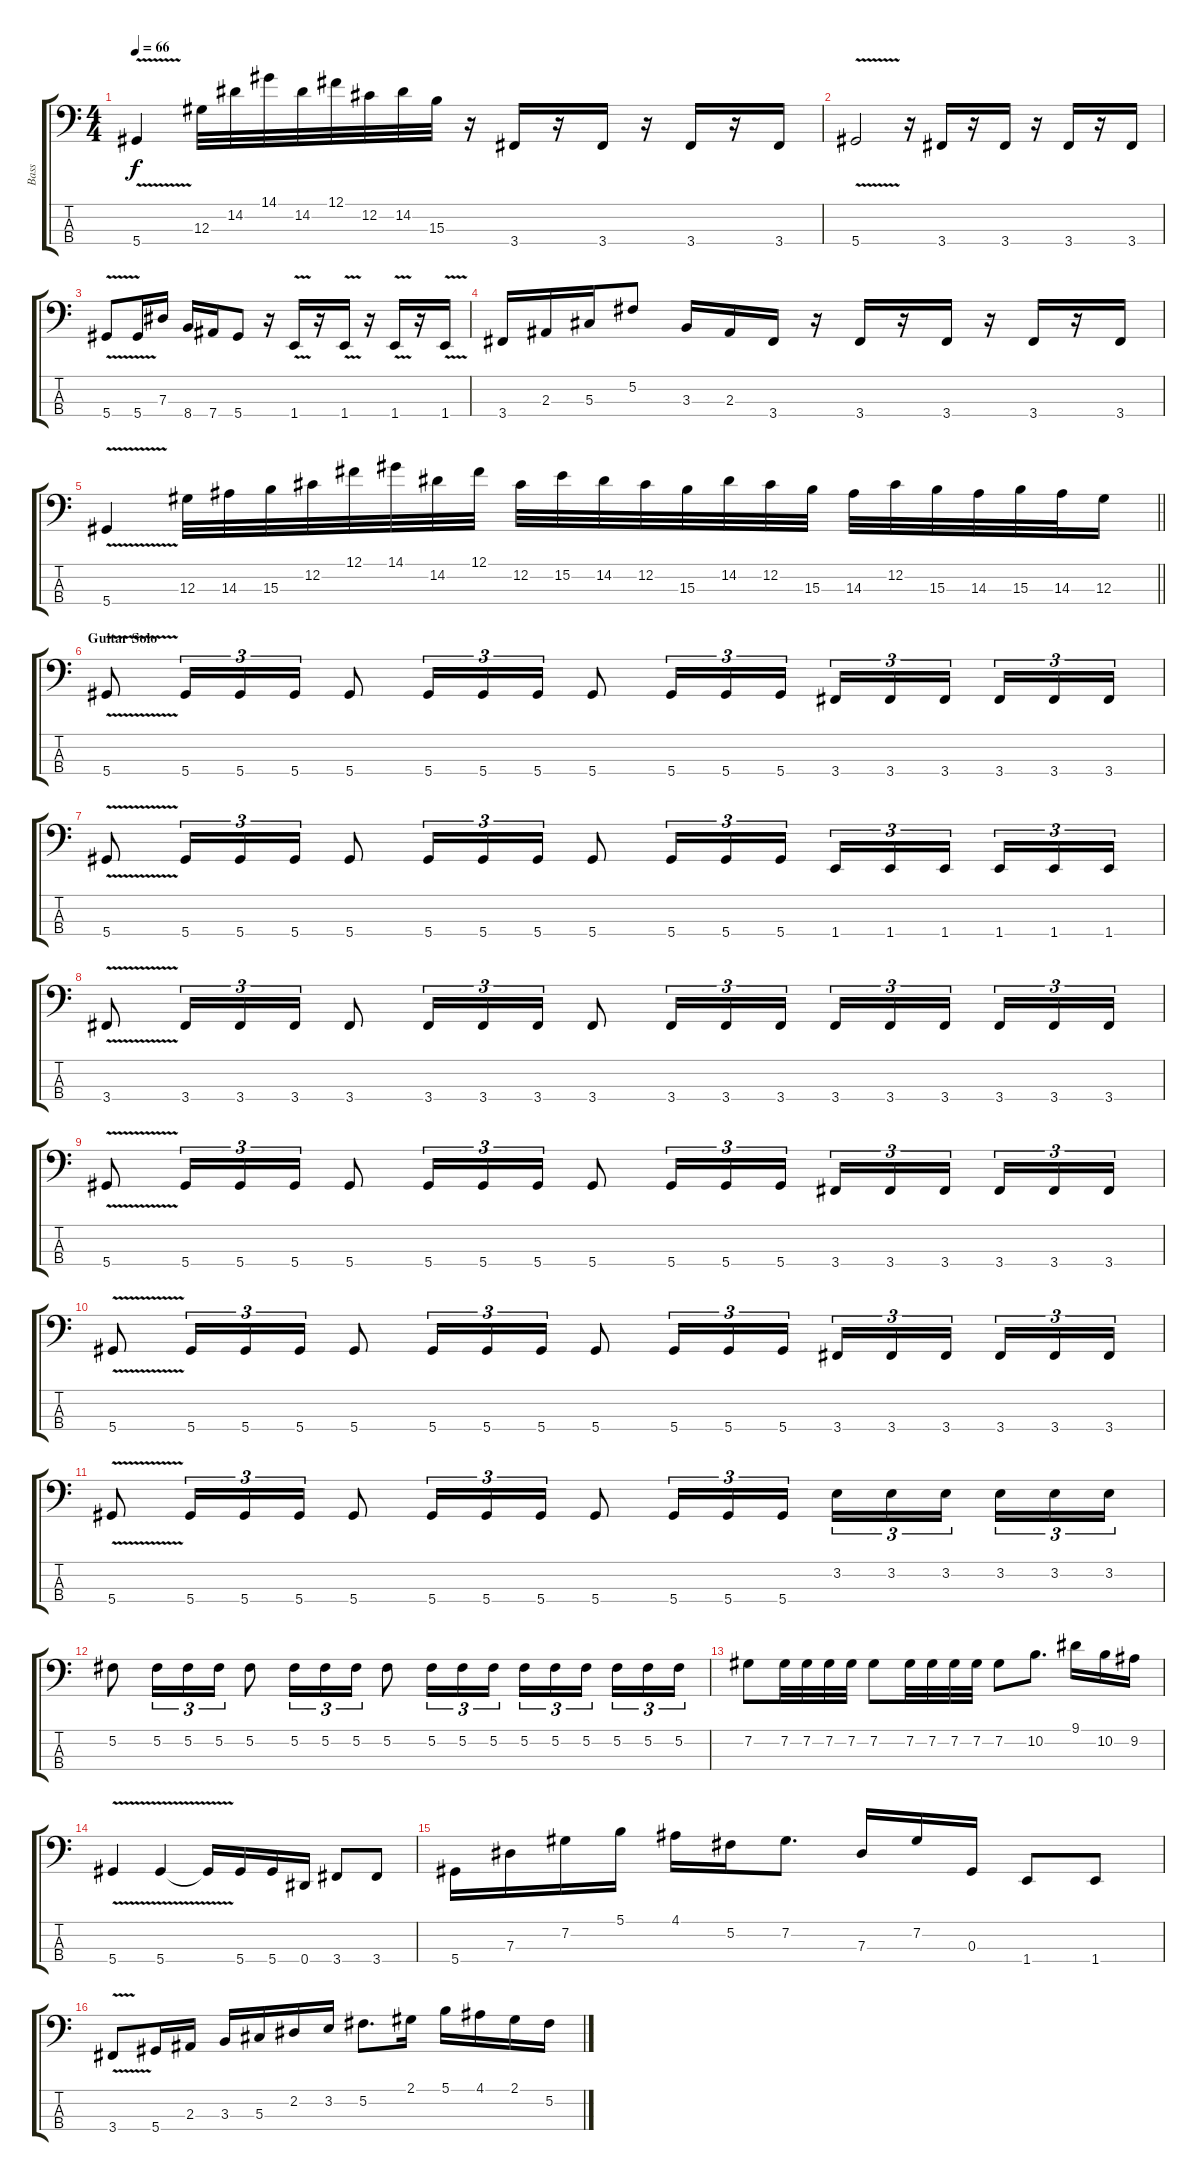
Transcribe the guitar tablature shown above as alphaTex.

\track ("Bass" "Bass") {instrument fretlessbass}
\staff {score tabs}
\tuning (Gb2 Db2 Ab1 Eb1) {hide}
\ts (4 4)
\tempo 66
\clef f4
\ks c
5.4{v}.4{dy f} 12.3.32 14.2.32 14.1.32 14.2.32 12.1.32 12.2.32 14.2.32 15.3.32 r.16 3.4.16 r.16 3.4.16 r.16 3.4.16 r.16 3.4.16 |
5.4{v}.2 r.16 3.4.16 r.16 3.4.16 r.16 3.4.16 r.16 3.4.16 |
5.4{v}.8 5.4{v}.16 7.3.16 8.4.16 7.4.16 5.4.8 r.16 1.4{v}.16 r.16 1.4{v}.16 r.16 1.4{v}.16 r.16 1.4{v}.16 |
3.4.16 2.3.16 5.3.16 5.2.8 3.3.16 2.3.16 3.4.16 r.16 3.4.16 r.16 3.4.16 r.16 3.4.16 r.16 3.4.16 |
\barLineRight lightlight
5.4{v}.4 12.3.32 14.3.32 15.3.32 12.2.32 12.1.32 14.1.32 14.2.32 12.1.32 12.2.32 15.2.32 14.2.32 12.2.32 15.3.32 14.2.32 12.2.32 15.3.32 14.3.32 12.2.32 15.3.32 14.3.32 15.3.32 14.3.32 12.3.16 |
\section ("" "Guitar Solo")
5.4{v}.8 5.4.16{tu (3 2)} 5.4.16{tu (3 2)} 5.4.16{tu (3 2)} 5.4.8 5.4.16{tu (3 2)} 5.4.16{tu (3 2)} 5.4.16{tu (3 2)} 5.4.8 5.4.16{tu (3 2)} 5.4.16{tu (3 2)} 5.4.16{tu (3 2)} 3.4.16{tu (3 2)} 3.4.16{tu (3 2)} 3.4.16{tu (3 2)} 3.4.16{tu (3 2)} 3.4.16{tu (3 2)} 3.4.16{tu (3 2)} |
5.4{v}.8 5.4.16{tu (3 2)} 5.4.16{tu (3 2)} 5.4.16{tu (3 2)} 5.4.8 5.4.16{tu (3 2)} 5.4.16{tu (3 2)} 5.4.16{tu (3 2)} 5.4.8 5.4.16{tu (3 2)} 5.4.16{tu (3 2)} 5.4.16{tu (3 2)} 1.4.16{tu (3 2)} 1.4.16{tu (3 2)} 1.4.16{tu (3 2)} 1.4.16{tu (3 2)} 1.4.16{tu (3 2)} 1.4.16{tu (3 2)} |
3.4{v}.8 3.4.16{tu (3 2)} 3.4.16{tu (3 2)} 3.4.16{tu (3 2)} 3.4.8 3.4.16{tu (3 2)} 3.4.16{tu (3 2)} 3.4.16{tu (3 2)} 3.4.8 3.4.16{tu (3 2)} 3.4.16{tu (3 2)} 3.4.16{tu (3 2)} 3.4.16{tu (3 2)} 3.4.16{tu (3 2)} 3.4.16{tu (3 2)} 3.4.16{tu (3 2)} 3.4.16{tu (3 2)} 3.4.16{tu (3 2)} |
5.4{v}.8 5.4.16{tu (3 2)} 5.4.16{tu (3 2)} 5.4.16{tu (3 2)} 5.4.8 5.4.16{tu (3 2)} 5.4.16{tu (3 2)} 5.4.16{tu (3 2)} 5.4.8 5.4.16{tu (3 2)} 5.4.16{tu (3 2)} 5.4.16{tu (3 2)} 3.4.16{tu (3 2)} 3.4.16{tu (3 2)} 3.4.16{tu (3 2)} 3.4.16{tu (3 2)} 3.4.16{tu (3 2)} 3.4.16{tu (3 2)} |
5.4{v}.8 5.4.16{tu (3 2)} 5.4.16{tu (3 2)} 5.4.16{tu (3 2)} 5.4.8 5.4.16{tu (3 2)} 5.4.16{tu (3 2)} 5.4.16{tu (3 2)} 5.4.8 5.4.16{tu (3 2)} 5.4.16{tu (3 2)} 5.4.16{tu (3 2)} 3.4.16{tu (3 2)} 3.4.16{tu (3 2)} 3.4.16{tu (3 2)} 3.4.16{tu (3 2)} 3.4.16{tu (3 2)} 3.4.16{tu (3 2)} |
5.4{v}.8 5.4.16{tu (3 2)} 5.4.16{tu (3 2)} 5.4.16{tu (3 2)} 5.4.8 5.4.16{tu (3 2)} 5.4.16{tu (3 2)} 5.4.16{tu (3 2)} 5.4.8 5.4.16{tu (3 2)} 5.4.16{tu (3 2)} 5.4.16{tu (3 2)} 3.2.16{tu (3 2)} 3.2.16{tu (3 2)} 3.2.16{tu (3 2)} 3.2.16{tu (3 2)} 3.2.16{tu (3 2)} 3.2.16{tu (3 2)} |
5.2.8 5.2.16{tu (3 2)} 5.2.16{tu (3 2)} 5.2.16{tu (3 2)} 5.2.8 5.2.16{tu (3 2)} 5.2.16{tu (3 2)} 5.2.16{tu (3 2)} 5.2.8 5.2.16{tu (3 2)} 5.2.16{tu (3 2)} 5.2.16{tu (3 2)} 5.2.16{tu (3 2)} 5.2.16{tu (3 2)} 5.2.16{tu (3 2)} 5.2.16{tu (3 2)} 5.2.16{tu (3 2)} 5.2.16{tu (3 2)} |
7.2.8 7.2.32 7.2.32 7.2.32 7.2.32 7.2.8 7.2.32 7.2.32 7.2.32 7.2.32 7.2.8 10.2.8{d} 9.1.16 10.2.16 9.2.16 |
\section ("" "")
5.4{v}.4 5.4{v}.4 5.4{t}.16 5.4.16 5.4.16 0.4.16 3.4.8 3.4.8 |
5.4.16 7.3.16 7.2.16 5.1.16 4.1.16 5.2.16 7.2.8{d} 7.3.16 7.2.16 0.3.16 1.4.8 1.4.8 |
3.4{v}.8 5.4.16 2.3.16 3.3.16 5.3.16 2.2.16 3.2.16 5.2.8{d} 2.1.16 5.1.16 4.1.16 2.1.16 5.2.16
